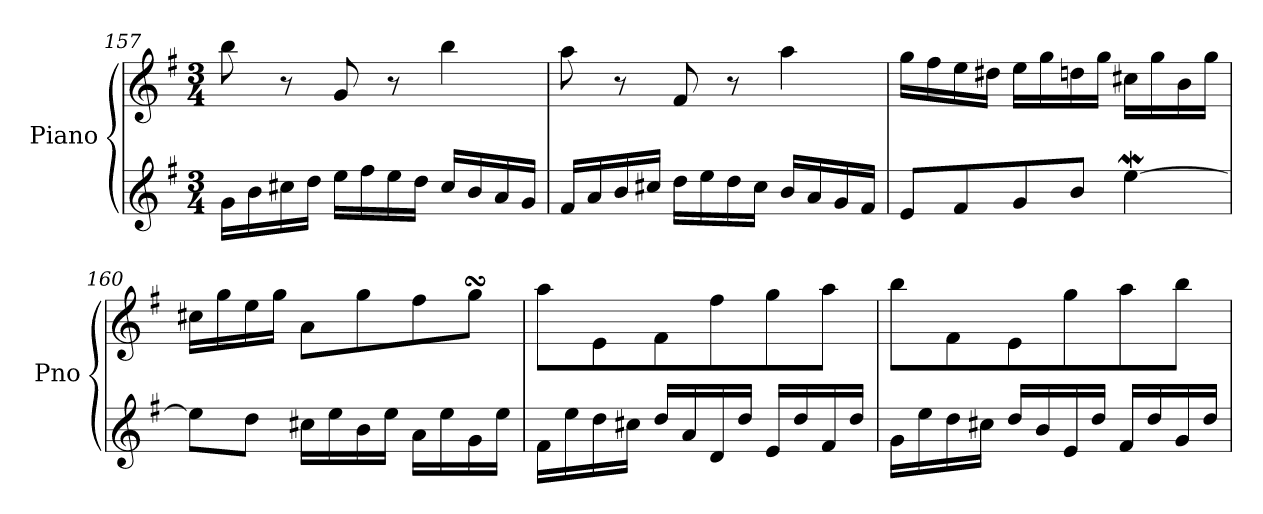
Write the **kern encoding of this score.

**kern	**kern
*part1	*part1
*staff2	*staff1
*I"Piano	*
*I'Pno	*
*clefG2	*clefG2
*k[f#]	*k[f#]
*M3/4	*M3/4
=157	=157
16g\LL	8bb\
16b\	.
16cc#X\	8r
16dd\JJ	.
16ee\LL	8g/
16ff#\	.
16ee\	8r
16dd\JJ	.
16cc#/LL	4bb\
16b/	.
16a/	.
16g/JJ	.
!!LO:LB:g=z
=158	=158
16f#/LL	8aa\
16a/	.
16b/	8r
16cc#X/JJ	.
16dd\LL	8f#/
16ee\	.
16dd\	8r
16cc#\JJ	.
16b/LL	4aa\
16a/	.
16g/	.
16f#/JJ	.
=159	=159
8e/L	16gg\LL
.	16ff#\
8f#/	16ee\
.	16dd#X\JJ
8g/	16ee\LL
.	16gg\
8b/J	16ddn\
.	16gg\JJ
[4eeW\	16cc#X\LL
.	16gg\
.	16b\
.	16gg\JJ
=160	=160
8ee\L]	16cc#X\LL
.	16gg\
8dd\J	16ee\
.	16gg\JJ
16cc#X\LL	8a\L
16ee\	.
16b\	8gg\
16ee\JJ	.
16a\LL	8ff#\
16ee\	.
16g\	8ggsSSs\J
16ee\JJ	.
!!LO:LB:g=z
=161	=161
16f#\LL	8aa\L
16ee\	.
16dd\	8e\
16cc#X\JJ	.
16dd/LL	8f#\
16a/	.
16d/	8ff#\
16dd/JJ	.
16e/LL	8gg\
16dd/	.
16f#/	8aa\J
16dd/JJ	.
=162	=162
16g\LL	8bb\L
16ee\	.
16dd\	8f#\
16cc#X\JJ	.
16dd/LL	8e\
16b/	.
16e/	8gg\
16dd/JJ	.
16f#/LL	8aa\
16dd/	.
16g/	8bb\J
16dd/JJ	.
=	=
*-	*-
